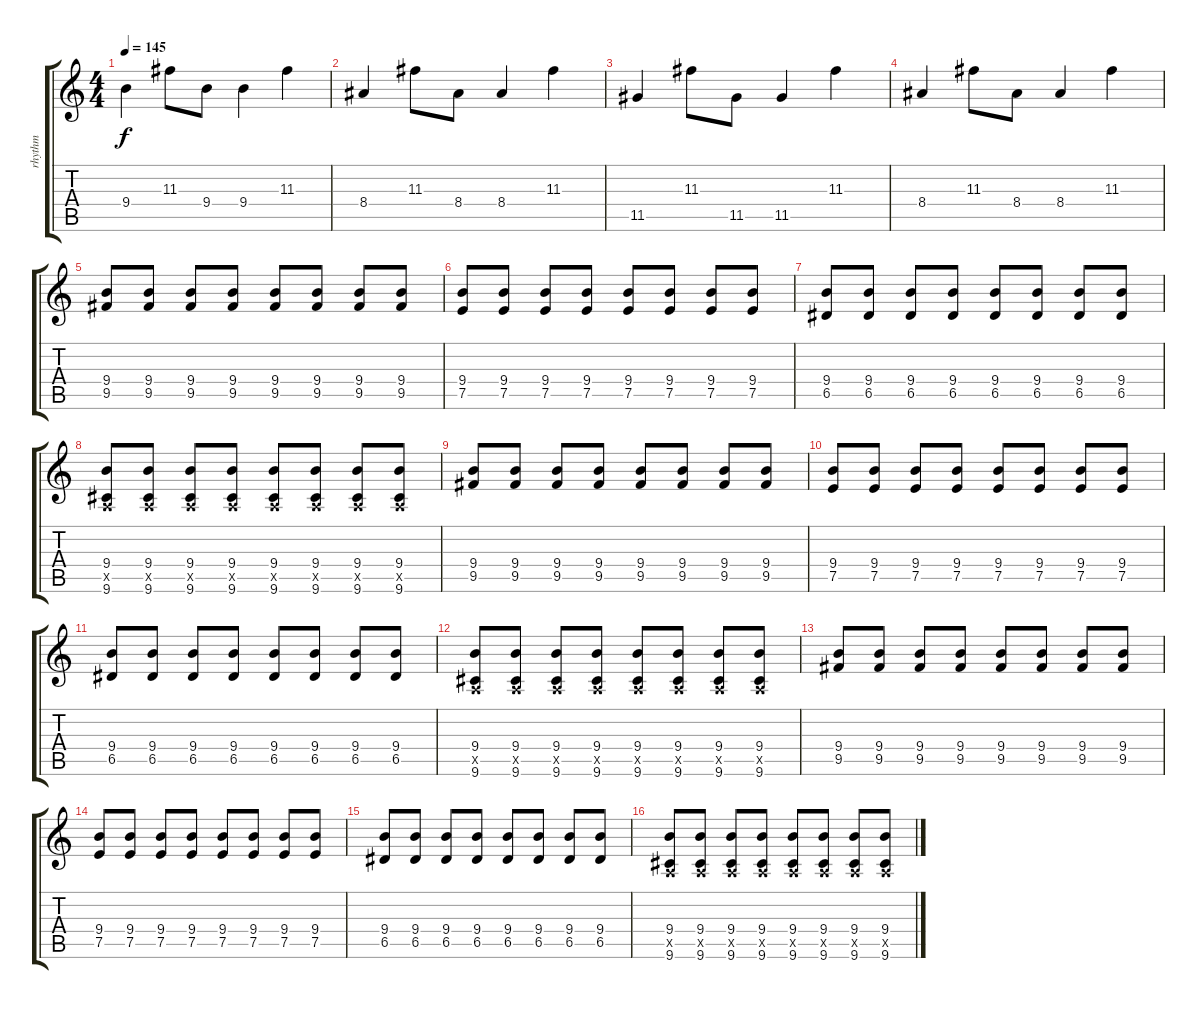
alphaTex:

\track ("rhythm" "rhythm") {instrument electricguitarclean}
\staff {score tabs}
\tuning (E4 B3 G3 D3 A2 E2) {hide}
\ts (4 4)
\tempo 145
\clef g2
\ks c
9.4.4{dy f} 11.3.8 9.4.8 9.4.4 11.3.4 |
8.4.4 11.3.8 8.4.8 8.4.4 11.3.4 |
11.5.4 11.3.8 11.5.8 11.5.4 11.3.4 |
8.4.4 11.3.8 8.4.8 8.4.4 11.3.4 |
(9.4 9.5).8{volume 7 instrument electricguitarjazz} (9.4 9.5).8 (9.4 9.5).8 (9.4 9.5).8 (9.4 9.5).8 (9.4 9.5).8 (9.4 9.5).8 (9.4 9.5).8 |
(9.4 7.5).8 (9.4 7.5).8 (9.4 7.5).8 (9.4 7.5).8 (9.4 7.5).8 (9.4 7.5).8 (9.4 7.5).8 (9.4 7.5).8 |
(9.4 6.5).8 (9.4 6.5).8 (9.4 6.5).8 (9.4 6.5).8 (9.4 6.5).8 (9.4 6.5).8 (9.4 6.5).8 (9.4 6.5).8 |
(9.4 0.5{x} 9.6).8 (9.4 0.5{x} 9.6).8 (9.4 0.5{x} 9.6).8 (9.4 0.5{x} 9.6).8 (9.4 0.5{x} 9.6).8 (9.4 0.5{x} 9.6).8 (9.4 0.5{x} 9.6).8 (9.4 0.5{x} 9.6).8 |
(9.4 9.5).8 (9.4 9.5).8 (9.4 9.5).8 (9.4 9.5).8 (9.4 9.5).8 (9.4 9.5).8 (9.4 9.5).8 (9.4 9.5).8 |
(9.4 7.5).8 (9.4 7.5).8 (9.4 7.5).8 (9.4 7.5).8 (9.4 7.5).8 (9.4 7.5).8 (9.4 7.5).8 (9.4 7.5).8 |
(9.4 6.5).8 (9.4 6.5).8 (9.4 6.5).8 (9.4 6.5).8 (9.4 6.5).8 (9.4 6.5).8 (9.4 6.5).8 (9.4 6.5).8 |
(9.4 0.5{x} 9.6).8 (9.4 0.5{x} 9.6).8 (9.4 0.5{x} 9.6).8 (9.4 0.5{x} 9.6).8 (9.4 0.5{x} 9.6).8 (9.4 0.5{x} 9.6).8 (9.4 0.5{x} 9.6).8 (9.4 0.5{x} 9.6).8 |
(9.4 9.5).8 (9.4 9.5).8 (9.4 9.5).8 (9.4 9.5).8 (9.4 9.5).8 (9.4 9.5).8 (9.4 9.5).8 (9.4 9.5).8 |
(9.4 7.5).8 (9.4 7.5).8 (9.4 7.5).8 (9.4 7.5).8 (9.4 7.5).8 (9.4 7.5).8 (9.4 7.5).8 (9.4 7.5).8 |
(9.4 6.5).8 (9.4 6.5).8 (9.4 6.5).8 (9.4 6.5).8 (9.4 6.5).8 (9.4 6.5).8 (9.4 6.5).8 (9.4 6.5).8 |
(9.4 0.5{x} 9.6).8 (9.4 0.5{x} 9.6).8 (9.4 0.5{x} 9.6).8 (9.4 0.5{x} 9.6).8 (9.4 0.5{x} 9.6).8 (9.4 0.5{x} 9.6).8 (9.4 0.5{x} 9.6).8 (9.4 0.5{x} 9.6).8
